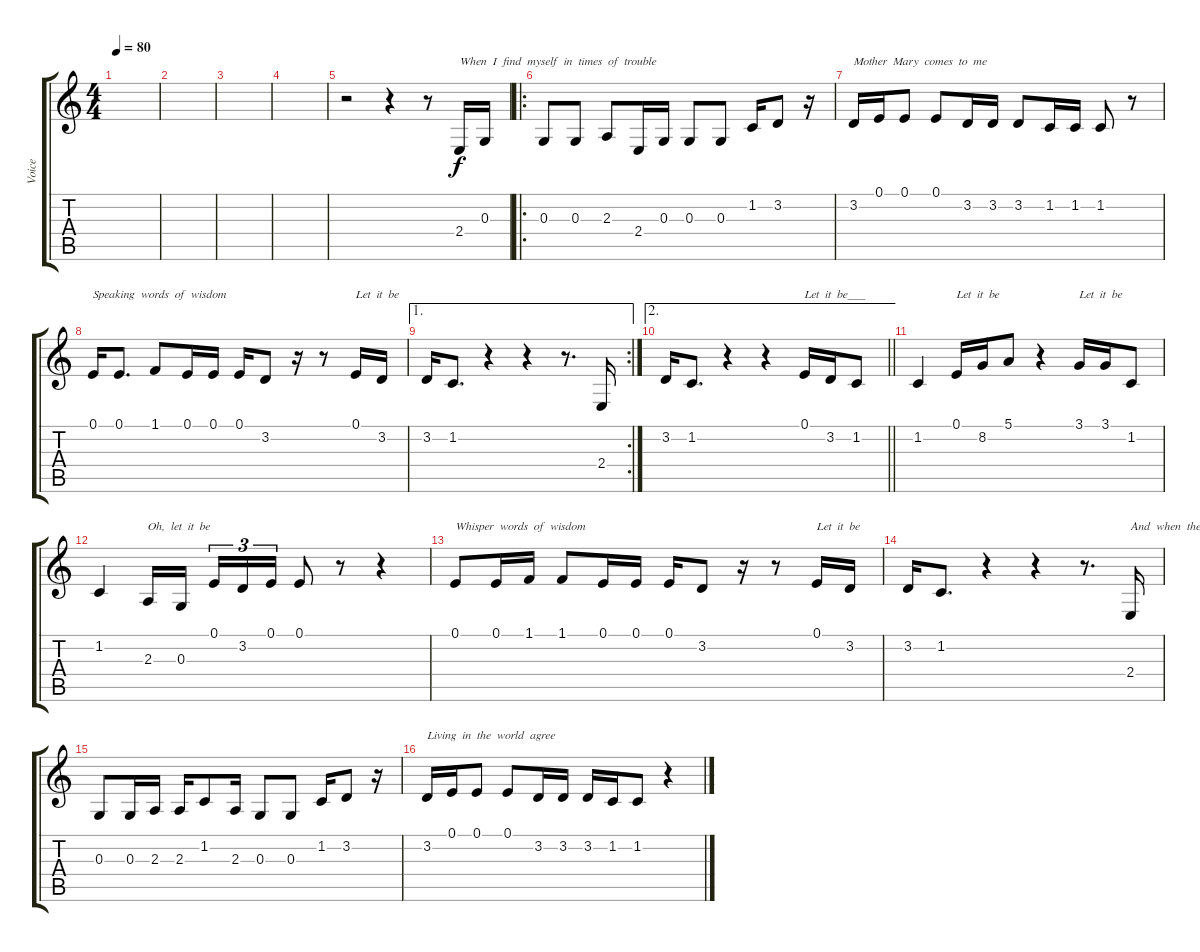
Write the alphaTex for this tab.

\track ("Voice" "Voice") {instrument lead8bassandlead}
\staff {score tabs}
\tuning (E4 B3 G3 D3 A2 E2) {hide}
\ts (4 4)
\tempo 80
\clef g2
\ks c
|
|
|
|
r.2 r.4 r.8 2.4.16{txt "When  I  find  myself  in  times  of  trouble"} 0.3.16 |
\ro
0.3.8 0.3.8 2.3.8 2.4.16 0.3.16 0.3.8 0.3.8 1.2.16 3.2.8 r.16 |
3.2.16{txt "Mother  Mary  comes  to  me"} 0.1.16 0.1.8 0.1.8 3.2.16 3.2.16 3.2.8 1.2.16 1.2.16 1.2.8 r.8 |
0.1.16{txt "Speaking  words  of  wisdom"} 0.1.8{d} 1.1.8 0.1.16 0.1.16 0.1.16 3.2.8 r.16 r.8 0.1.16{txt "Let  it  be"} 3.2.16 |
\ae 1
\rc 2
3.2.16 1.2.8{d} r.4 r.4 r.8{d} 2.4.16 |
\ae 2
\barLineRight lightlight
3.2.16 1.2.8{d} r.4 r.4 0.1.16{txt "Let  it  be___"} 3.2.16 1.2.8 |
1.2.4 0.1.16{txt "Let  it  be"} 8.2.16 5.1.8 r.4 3.1.16{txt "Let  it  be"} 3.1.16 1.2.8 |
1.2.4 2.3.16{txt "Oh,  let  it  be"} 0.3.16{beam splitsecondary} 0.1.16{tu (3 2)} 3.2.16{tu (3 2)} 0.1.16{tu (3 2)} 0.1.8 r.8 r.4 |
0.1.8{txt "Whisper  words  of  wisdom"} 0.1.16 1.1.16 1.1.8 0.1.16 0.1.16 0.1.16 3.2.8 r.16 r.8 0.1.16{txt "Let  it  be"} 3.2.16 |
3.2.16 1.2.8{d} r.4 r.4 r.8{d} 2.4.16{txt "And  when  the  broken  hearted  people"} |
0.3.8 0.3.16 2.3.16 2.3.16 1.2.8 2.3.16 0.3.8 0.3.8 1.2.16 3.2.8 r.16 |
3.2.16{txt "Living  in  the  world  agree"} 0.1.16 0.1.8 0.1.8 3.2.16 3.2.16 3.2.16 1.2.16 1.2.8 r.4
